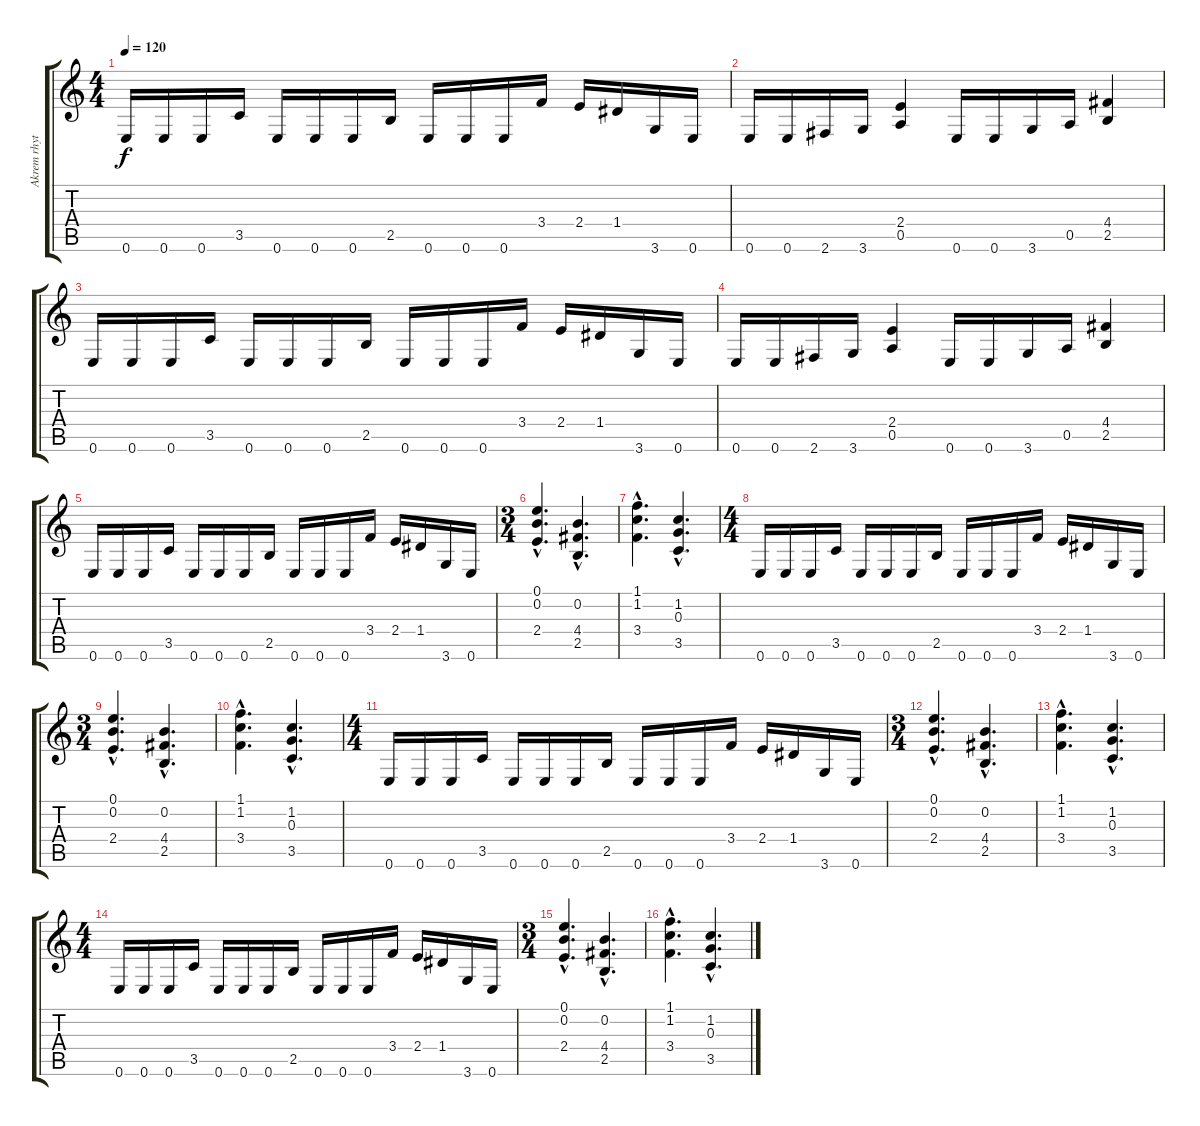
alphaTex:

\track ("Akrem rhytmique" "Akrem rhyt") {instrument distortionguitar}
\staff {score tabs}
\tuning (E4 B3 G3 D3 A2 E2) {hide}
\ts (4 4)
\tempo 120
\clef g2
\ks c
0.6.16{dy f} 0.6.16 0.6.16 3.5.16 0.6.16 0.6.16 0.6.16 2.5.16 0.6.16 0.6.16 0.6.16 3.4.16 2.4.16 1.4.16 3.6.16 0.6.16 |
0.6.16 0.6.16 2.6.16 3.6.16 (2.4 0.5).4 0.6.16 0.6.16 3.6.16 0.5.16 (4.4 2.5).4 |
0.6.16 0.6.16 0.6.16 3.5.16 0.6.16 0.6.16 0.6.16 2.5.16 0.6.16 0.6.16 0.6.16 3.4.16 2.4.16 1.4.16 3.6.16 0.6.16 |
0.6.16 0.6.16 2.6.16 3.6.16 (2.4 0.5).4 0.6.16 0.6.16 3.6.16 0.5.16 (4.4 2.5).4 |
0.6.16 0.6.16 0.6.16 3.5.16 0.6.16 0.6.16 0.6.16 2.5.16 0.6.16 0.6.16 0.6.16 3.4.16 2.4.16 1.4.16 3.6.16 0.6.16 |
\ts (3 4)
(0.1{hac} 0.2{hac} 2.4{hac}).4{d} (0.2{hac} 4.4{hac} 2.5{hac}).4{d} |
(1.1{hac} 1.2{hac} 3.4{hac}).4{d} (1.2{hac} 0.3{hac} 3.5{hac}).4{d} |
\ts (4 4)
0.6.16 0.6.16 0.6.16 3.5.16 0.6.16 0.6.16 0.6.16 2.5.16 0.6.16 0.6.16 0.6.16 3.4.16 2.4.16 1.4.16 3.6.16 0.6.16 |
\ts (3 4)
(0.1{hac} 0.2{hac} 2.4{hac}).4{d} (0.2{hac} 4.4{hac} 2.5{hac}).4{d} |
(1.1{hac} 1.2{hac} 3.4{hac}).4{d} (1.2{hac} 0.3{hac} 3.5{hac}).4{d} |
\ts (4 4)
0.6.16 0.6.16 0.6.16 3.5.16 0.6.16 0.6.16 0.6.16 2.5.16 0.6.16 0.6.16 0.6.16 3.4.16 2.4.16 1.4.16 3.6.16 0.6.16 |
\ts (3 4)
(0.1{hac} 0.2{hac} 2.4{hac}).4{d} (0.2{hac} 4.4{hac} 2.5{hac}).4{d} |
(1.1{hac} 1.2{hac} 3.4{hac}).4{d} (1.2{hac} 0.3{hac} 3.5{hac}).4{d} |
\ts (4 4)
0.6.16 0.6.16 0.6.16 3.5.16 0.6.16 0.6.16 0.6.16 2.5.16 0.6.16 0.6.16 0.6.16 3.4.16 2.4.16 1.4.16 3.6.16 0.6.16 |
\ts (3 4)
(0.1{hac} 0.2{hac} 2.4{hac}).4{d} (0.2{hac} 4.4{hac} 2.5{hac}).4{d} |
(1.1{hac} 1.2{hac} 3.4{hac}).4{d} (1.2{hac} 0.3{hac} 3.5{hac}).4{d}
